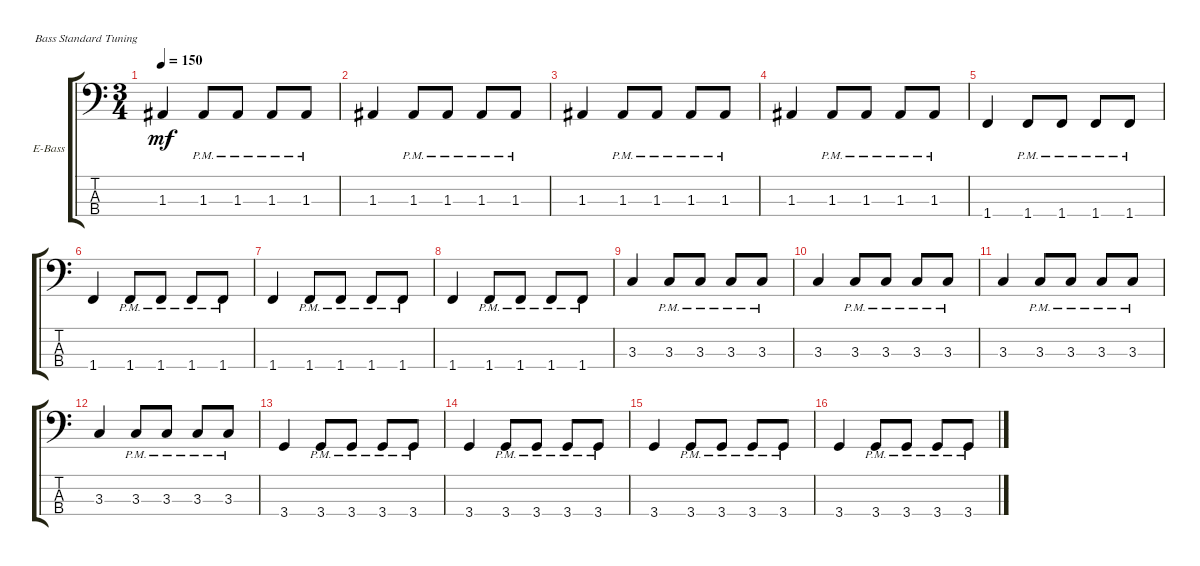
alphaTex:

\defaultSystemsLayout 4
\bracketExtendMode groupsimilarinstruments
\firstSystemTrackNameOrientation horizontal
\otherSystemsTrackNameOrientation horizontal
\track ("Electric Bass" "E-Bass") {instrument electricbassfinger}
\staff {score tabs}
\tuning (G2 D2 A1 E1)
\ts (3 4)
\tempo 150
\clef f4
\ks c
1.3.4{dy mf} 1.3{pm}.8 1.3{pm}.8 1.3{pm}.8 1.3{pm}.8 |
1.3.4 1.3{pm}.8 1.3{pm}.8 1.3{pm}.8 1.3{pm}.8 |
1.3.4 1.3{pm}.8 1.3{pm}.8 1.3{pm}.8 1.3{pm}.8 |
1.3.4 1.3{pm}.8 1.3{pm}.8 1.3{pm}.8 1.3{pm}.8 |
1.4.4 1.4{pm}.8 1.4{pm}.8 1.4{pm}.8 1.4{pm}.8 |
1.4.4 1.4{pm}.8 1.4{pm}.8 1.4{pm}.8 1.4{pm}.8 |
1.4.4 1.4{pm}.8 1.4{pm}.8 1.4{pm}.8 1.4{pm}.8 |
1.4.4 1.4{pm}.8 1.4{pm}.8 1.4{pm}.8 1.4{pm}.8 |
3.3.4 3.3{pm}.8 3.3{pm}.8 3.3{pm}.8 3.3{pm}.8 |
3.3.4 3.3{pm}.8 3.3{pm}.8 3.3{pm}.8 3.3{pm}.8 |
3.3.4 3.3{pm}.8 3.3{pm}.8 3.3{pm}.8 3.3{pm}.8 |
3.3.4 3.3{pm}.8 3.3{pm}.8 3.3{pm}.8 3.3{pm}.8 |
3.4.4 3.4{pm}.8 3.4{pm}.8 3.4{pm}.8 3.4{pm}.8 |
3.4.4 3.4{pm}.8 3.4{pm}.8 3.4{pm}.8 3.4{pm}.8 |
3.4.4 3.4{pm}.8 3.4{pm}.8 3.4{pm}.8 3.4{pm}.8 |
3.4.4 3.4{pm}.8 3.4{pm}.8 3.4{pm}.8 3.4{pm}.8
